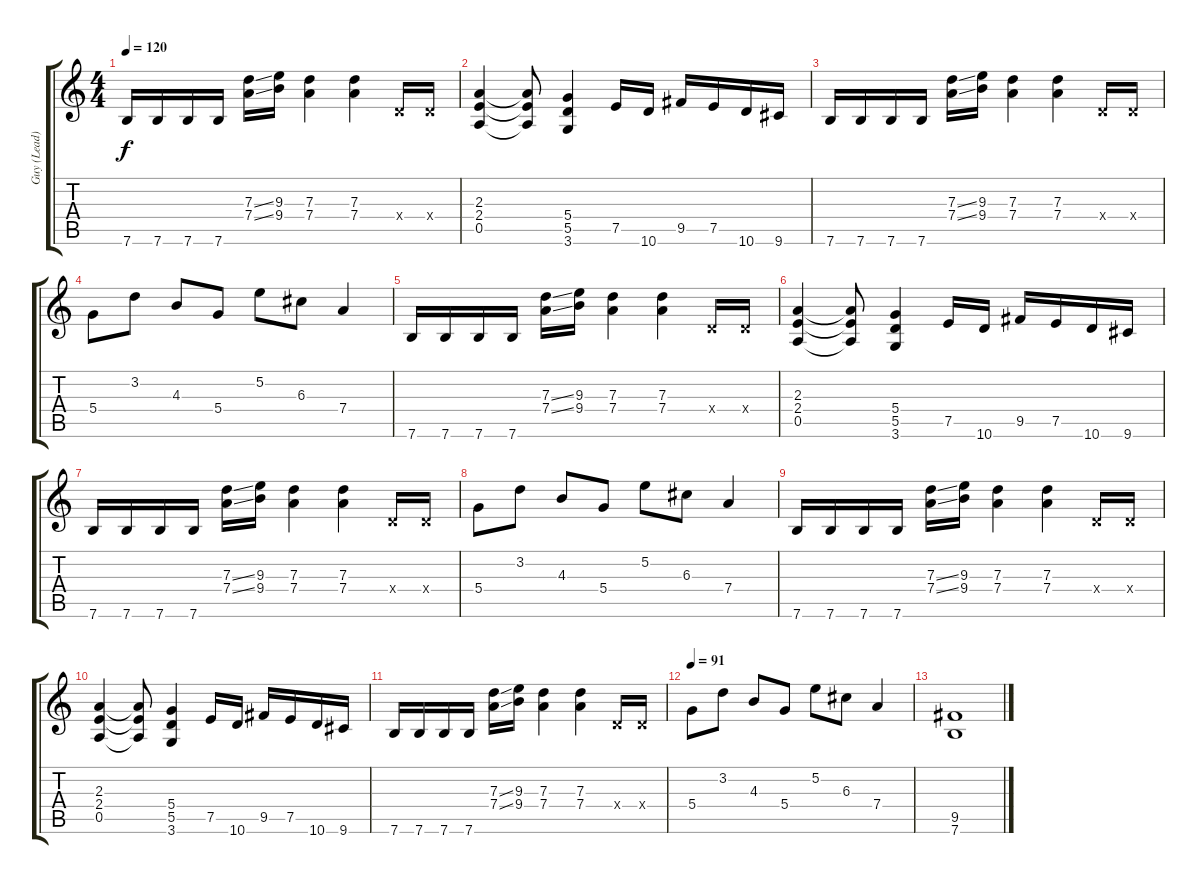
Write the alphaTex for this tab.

\track ("Guy (Lead)" "Guy (Lead)") {instrument distortionguitar}
\staff {score tabs}
\tuning (E4 B3 G3 D3 A2 E2) {hide}
\ts (4 4)
\tempo 120
\clef g2
\ks c
7.6.16{dy f} 7.6.16 7.6.16 7.6.16 (7.3{ss} 7.4{ss}).16 (9.3 9.4).16 (7.3 7.4).4 (7.3 7.4).4 0.4{x}.16 0.4{x}.16 |
(2.3 2.4 0.5).4 (2.3{t} 2.4{t} 0.5{t}).8 (5.4 5.5 3.6).4 7.5.16 10.6.16 9.5.16 7.5.16 10.6.16 9.6.16 |
7.6.16 7.6.16 7.6.16 7.6.16 (7.3{ss} 7.4{ss}).16 (9.3 9.4).16 (7.3 7.4).4 (7.3 7.4).4 0.4{x}.16 0.4{x}.16 |
5.4.8 3.2.8 4.3.8 5.4.8 5.2.8 6.3.8 7.4.4 |
7.6.16 7.6.16 7.6.16 7.6.16 (7.3{ss} 7.4{ss}).16 (9.3 9.4).16 (7.3 7.4).4 (7.3 7.4).4 0.4{x}.16 0.4{x}.16 |
(2.3 2.4 0.5).4 (2.3{t} 2.4{t} 0.5{t}).8 (5.4 5.5 3.6).4 7.5.16 10.6.16 9.5.16 7.5.16 10.6.16 9.6.16 |
7.6.16 7.6.16 7.6.16 7.6.16 (7.3{ss} 7.4{ss}).16 (9.3 9.4).16 (7.3 7.4).4 (7.3 7.4).4 0.4{x}.16 0.4{x}.16 |
5.4.8 3.2.8 4.3.8 5.4.8 5.2.8 6.3.8 7.4.4 |
7.6.16 7.6.16 7.6.16 7.6.16 (7.3{ss} 7.4{ss}).16 (9.3 9.4).16 (7.3 7.4).4 (7.3 7.4).4 0.4{x}.16 0.4{x}.16 |
(2.3 2.4 0.5).4 (2.3{t} 2.4{t} 0.5{t}).8 (5.4 5.5 3.6).4 7.5.16 10.6.16 9.5.16 7.5.16 10.6.16 9.6.16 |
7.6.16 7.6.16 7.6.16 7.6.16 (7.3{ss} 7.4{ss}).16 (9.3 9.4).16 (7.3 7.4).4 (7.3 7.4).4 0.4{x}.16 0.4{x}.16 |
\tempo 91
5.4.8 3.2.8 4.3.8 5.4.8 5.2.8 6.3.8 7.4.4 |
(9.5 7.6).1
